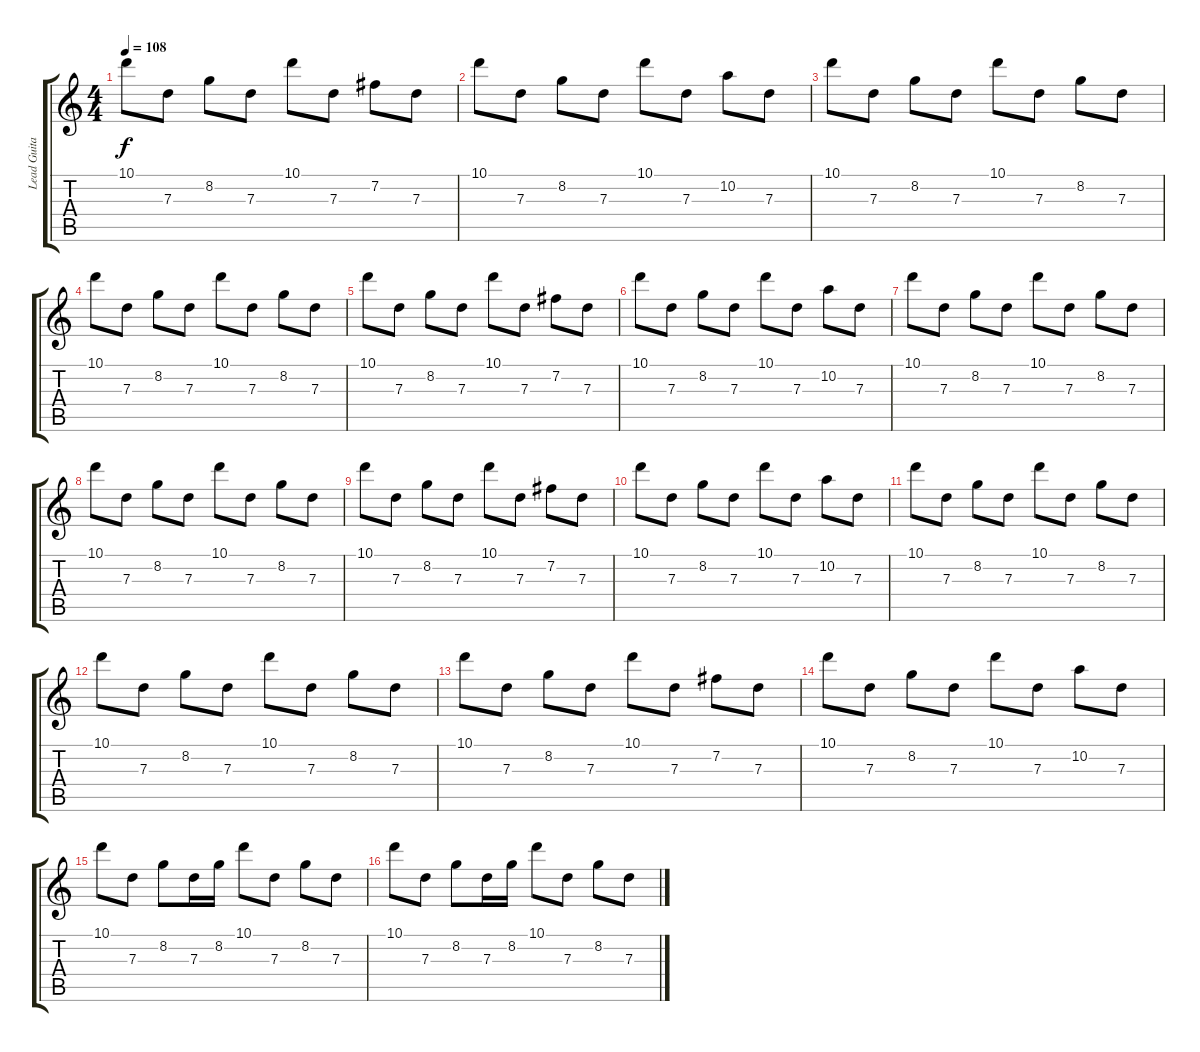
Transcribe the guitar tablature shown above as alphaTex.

\track ("Lead Guitar" "Lead Guita") {instrument distortionguitar}
\staff {score tabs}
\tuning (E4 B3 G3 D3 A2 E2) {hide}
\ts (4 4)
\tempo 108
\clef g2
\ks c
10.1.8{dy f} 7.3.8 8.2.8 7.3.8 10.1.8 7.3.8 7.2.8 7.3.8 |
10.1.8 7.3.8 8.2.8 7.3.8 10.1.8 7.3.8 10.2.8 7.3.8 |
10.1.8 7.3.8 8.2.8 7.3.8 10.1.8 7.3.8 8.2.8 7.3.8 |
10.1.8 7.3.8 8.2.8 7.3.8 10.1.8 7.3.8 8.2.8 7.3.8 |
10.1.8 7.3.8 8.2.8 7.3.8 10.1.8 7.3.8 7.2.8 7.3.8 |
10.1.8 7.3.8 8.2.8 7.3.8 10.1.8 7.3.8 10.2.8 7.3.8 |
10.1.8 7.3.8 8.2.8 7.3.8 10.1.8 7.3.8 8.2.8 7.3.8 |
10.1.8 7.3.8 8.2.8 7.3.8 10.1.8 7.3.8 8.2.8 7.3.8 |
10.1.8 7.3.8 8.2.8 7.3.8 10.1.8 7.3.8 7.2.8 7.3.8 |
10.1.8 7.3.8 8.2.8 7.3.8 10.1.8 7.3.8 10.2.8 7.3.8 |
10.1.8 7.3.8 8.2.8 7.3.8 10.1.8 7.3.8 8.2.8 7.3.8 |
10.1.8 7.3.8 8.2.8 7.3.8 10.1.8 7.3.8 8.2.8 7.3.8 |
10.1.8 7.3.8 8.2.8 7.3.8 10.1.8 7.3.8 7.2.8 7.3.8 |
10.1.8 7.3.8 8.2.8 7.3.8 10.1.8 7.3.8 10.2.8 7.3.8 |
10.1.8 7.3.8 8.2.8 7.3.16 8.2.16 10.1.8 7.3.8 8.2.8 7.3.8 |
10.1.8 7.3.8 8.2.8 7.3.16 8.2.16 10.1.8 7.3.8 8.2.8 7.3.8
